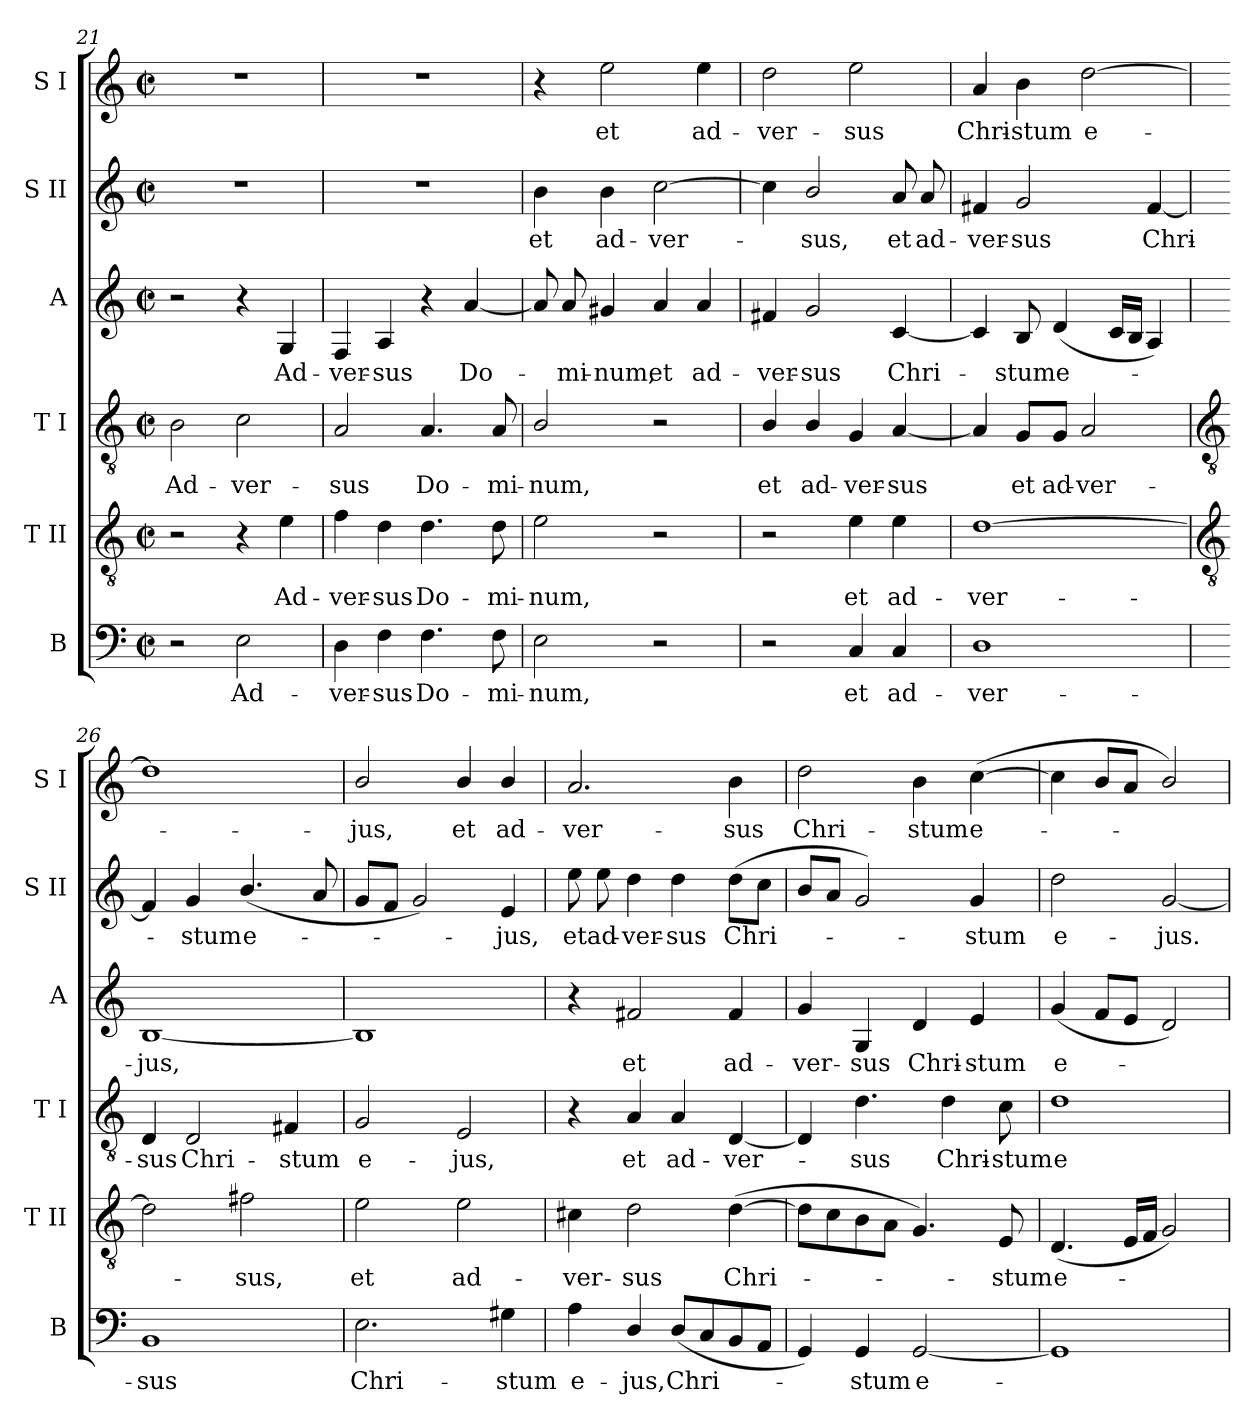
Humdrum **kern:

**kern	**text	**kern	**text	**kern	**text	**kern	**text	**kern	**text	**kern	**text
*part6	*part6	*part5	*part5	*part4	*part4	*part3	*part3	*part2	*part2	*part1	*part1
*staff6	*staff6	*staff5	*staff5	*staff4	*staff4	*staff3	*staff3	*staff2	*staff2	*staff1	*staff1
*I"B	*	*I"T II	*	*I"T I	*	*I"A	*	*I"S II	*	*I"S I	*
*I'B	*	*I'T II	*	*I'T I	*	*I'A	*	*I'S II	*	*I'S I	*
!!LO:LB:g=z
*clefF4	*	*clefGv2	*	*clefGv2	*	*clefG2	*	*clefG2	*	*clefG2	*
*k[]	*	*k[]	*	*k[]	*	*k[]	*	*k[]	*	*k[]	*
*C:	*	*C:	*	*C:	*	*C:	*	*C:	*	*C:	*
*M2/2	*	*M2/2	*	*M2/2	*	*M2/2	*	*M2/2	*	*M2/2	*
*met(c|)	*	*met(c|)	*	*met(c|)	*	*met(c|)	*	*met(c|)	*	*met(c|)	*
=21	=21	=21	=21	=21	=21	=21	=21	=21	=21	=21	=21
!	!	!	!	!	!LO:LY:b	!	!	!	!	!	!
2r	.	2r	.	2B	Ad-	2r	.	1r	.	1r	.
!	!LO:LY:b	!	!	!	!LO:LY:b	!	!	!	!	!	!
2E	Ad-	4r	.	2c	-ver-	4r	.	.	.	.	.
!	!	!	!LO:LY:b	!	!	!	!LO:LY:b	!	!	!	!
.	.	4e	Ad-	.	.	4G	Ad-	.	.	.	.
=22	=22	=22	=22	=22	=22	=22	=22	=22	=22	=22	=22
!	!LO:LY:b	!	!LO:LY:b	!	!LO:LY:b	!	!LO:LY:b	!	!	!	!
4D	-ver-	4f	-ver-	2A	-sus	4F	-ver-	1r	.	1r	.
!	!LO:LY:b	!	!LO:LY:b	!	!	!	!LO:LY:b	!	!	!	!
4F	-sus	4d	-sus	.	.	4A	-sus	.	.	.	.
!	!LO:LY:b	!	!LO:LY:b	!	!LO:LY:b	!	!	!	!	!	!
4.F	Do-	4.d	Do-	4.A	Do-	4r	.	.	.	.	.
!	!	!	!	!	!	!	!LO:LY:b	!	!	!	!
.	.	.	.	.	.	[4a	Do-	.	.	.	.
!	!LO:LY:b	!	!LO:LY:b	!	!LO:LY:b	!	!	!	!	!	!
8F	-mi-	8d	-mi-	8A	-mi-	.	.	.	.	.	.
=23	=23	=23	=23	=23	=23	=23	=23	=23	=23	=23	=23
!	!LO:LY:b	!	!LO:LY:b	!	!LO:LY:b	!	!	!	!LO:LY:b	!	!
2E	-num,	2e	-num,	2B/	-num,	8a]	.	4b	et	4r	.
!	!	!	!	!	!	!	!LO:LY:b	!	!	!	!
.	.	.	.	.	.	8a	mi-	.	.	.	.
!	!	!	!	!	!	!	!LO:LY:b	!	!LO:LY:b	!	!LO:LY:b
.	.	.	.	.	.	4g#X	-num,	4b	ad-	2ee	et
!	!	!	!	!	!	!	!LO:LY:b	!	!LO:LY:b	!	!
2r	.	2r	.	2r	.	4a	et	[2cc	-ver-	.	.
!	!	!	!	!	!	!	!LO:LY:b	!	!	!	!LO:LY:b
.	.	.	.	.	.	4a	ad-	.	.	4ee	ad-
=24	=24	=24	=24	=24	=24	=24	=24	=24	=24	=24	=24
!	!	!	!	!	!LO:LY:b	!	!LO:LY:b	!	!	!	!LO:LY:b
2r	.	2r	.	4B/	et	4f#X	-ver-	4cc]	.	2dd	-ver-
!	!	!	!	!	!LO:LY:b	!	!LO:LY:b	!	!LO:LY:b	!	!
.	.	.	.	4B/	ad-	2g	-sus	2b/	sus,	.	.
!	!LO:LY:b	!	!LO:LY:b	!	!LO:LY:b	!	!	!	!	!	!LO:LY:b
4C	et	4e	et	4G	-ver-	.	.	.	.	2ee	-sus
!	!LO:LY:b	!	!LO:LY:b	!	!LO:LY:b	!	!LO:LY:b	!	!LO:LY:b	!	!
4C	ad-	4e	ad-	[4A	-sus	[4c	Chri-	8a	et	.	.
!	!	!	!	!	!	!	!	!	!LO:LY:b	!	!
.	.	.	.	.	.	.	.	8a	ad-	.	.
=25	=25	=25	=25	=25	=25	=25	=25	=25	=25	=25	=25
!	!LO:LY:b	!	!LO:LY:b	!	!LO:LY:b	!	!	!	!LO:LY:b	!	!LO:LY:b
1D	-ver-	[1d	-ver-	4A]	.	4c]	.	4f#X	-ver-	4a	Chri-
!	!	!	!	!	!LO:LY:b	!	!LO:LY:b	!	!LO:LY:b	!	!LO:LY:b
.	.	.	.	8G/L	et	8B	stum	2g	-sus	4b	-stum
!	!	!	!	!	!LO:LY:b	!	!LO:LY:b	!	!	!	!
.	.	.	.	8G/J	ad-	(<4d	e-	.	.	.	.
!	!	!	!	!	!LO:LY:b	!	!	!	!	!	!LO:LY:b
.	.	.	.	2A	-ver-	.	.	.	.	[2dd	e-
.	.	.	.	.	.	16cLL	.	.	.	.	.
.	.	.	.	.	.	16BJJ	.	.	.	.	.
!	!	!	!	!	!	!	!	!	!LO:LY:b	!	!
.	.	.	.	.	.	4A)	.	[4f#	Chri-	.	.
!!LO:LB:g=z
=26	=26	=26	=26	=26	=26	=26	=26	=26	=26	=26	=26
*	*	*clefGv2	*	*clefGv2	*	*	*	*	*	*	*
!	!LO:LY:b	!	!	!	!LO:LY:b	!	!LO:LY:b	!	!	!	!
1BB	-sus	2d]	.	4D	-sus	[1B	jus,	4f#]	.	1dd]	.
!	!	!	!	!	!LO:LY:b	!	!	!	!LO:LY:b	!	!
.	.	.	.	2D	Chri-	.	.	4g	stum	.	.
!	!	!	!LO:LY:b	!	!	!	!	!	!LO:LY:b	!	!
.	.	2f#X	sus,	.	.	.	.	(<4.b/	e-	.	.
!	!	!	!	!	!LO:LY:b	!	!	!	!	!	!
.	.	.	.	4F#X	-stum	.	.	.	.	.	.
.	.	.	.	.	.	.	.	8a	.	.	.
=27	=27	=27	=27	=27	=27	=27	=27	=27	=27	=27	=27
!	!LO:LY:b	!	!LO:LY:b	!	!LO:LY:b	!	!	!	!	!	!LO:LY:b
2.E	Chri-	2e	et	2G	e-	1B]	.	8gL	.	2b/	jus,
.	.	.	.	.	.	.	.	8fJ	.	.	.
.	.	.	.	.	.	.	.	2g)	.	.	.
!	!	!	!LO:LY:b	!	!LO:LY:b	!	!	!	!	!	!LO:LY:b
.	.	2e	ad-	2E	-jus,	.	.	.	.	4b/	et
!	!LO:LY:b	!	!	!	!	!	!	!	!LO:LY:b	!	!LO:LY:b
4G#X	-stum	.	.	.	.	.	.	4e	jus,	4b/	ad-
=28	=28	=28	=28	=28	=28	=28	=28	=28	=28	=28	=28
!	!LO:LY:b	!	!LO:LY:b	!	!	!	!	!	!LO:LY:b	!	!LO:LY:b
4A	e-	4c#X	-ver-	4r	.	4r	.	8ee	et	2.a	-ver-
!	!	!	!	!	!	!	!	!	!LO:LY:b	!	!
.	.	.	.	.	.	.	.	8ee	ad-	.	.
!	!LO:LY:b	!	!LO:LY:b	!	!LO:LY:b	!	!LO:LY:b	!	!LO:LY:b	!	!
4D/	-jus,	2d	-sus	4A	et	2f#X	et	4dd	-ver-	.	.
!	!LO:LY:b	!	!	!	!LO:LY:b	!	!	!	!LO:LY:b	!	!
(<8DL	Chri-	.	.	4A	ad-	.	.	4dd	-sus	.	.
8C	.	.	.	.	.	.	.	.	.	.	.
!	!	!	!LO:LY:b	!	!LO:LY:b	!	!LO:LY:b	!	!LO:LY:b	!	!LO:LY:b
8BB	.	(>[4d	Chri-	[4D	-ver-	4f#	ad-	(<8ddL	Chri-	4b	-sus
8AAJ	.	.	.	.	.	.	.	8ccJ	.	.	.
=29	=29	=29	=29	=29	=29	=29	=29	=29	=29	=29	=29
!	!	!	!	!	!	!	!LO:LY:b	!	!	!	!LO:LY:b
4GG)	.	8dL]	.	4D]	.	4g	-ver-	8bL	.	2dd	Chri-
.	.	8c	.	.	.	.	.	8aJ	.	.	.
!	!LO:LY:b	!	!	!	!LO:LY:b	!	!LO:LY:b	!	!	!	!
4GG	stum	8B	.	4.d	sus	4G	-sus	2g)	.	.	.
.	.	8AJ	.	.	.	.	.	.	.	.	.
!	!LO:LY:b	!	!	!	!	!	!LO:LY:b	!	!	!	!LO:LY:b
[2GG	e-	4.G)	.	.	.	4d	Chri-	.	.	4b	-stum
!	!	!	!	!	!LO:LY:b	!	!	!	!	!	!
.	.	.	.	4d	Chri-	.	.	.	.	.	.
!	!	!	!	!	!	!	!LO:LY:b	!	!LO:LY:b	!	!LO:LY:b
.	.	.	.	.	.	4e	-stum	4g	stum	(<[4cc	e-
!	!	!	!LO:LY:b	!	!LO:LY:b	!	!	!	!	!	!
.	.	8E	stum	8c	-stum	.	.	.	.	.	.
=30	=30	=30	=30	=30	=30	=30	=30	=30	=30	=30	=30
!	!	!	!LO:LY:b	!	!LO:LY:b	!	!LO:LY:b	!	!LO:LY:b	!	!
1GG]	.	(<4.D	e-	1d	e-	(<4g	e-	2dd	e-	4cc]	.
.	.	.	.	.	.	8fL	.	.	.	8bL	.
.	.	16ELL	.	.	.	8eJ	.	.	.	8aJ	.
.	.	16FJJ	.	.	.	.	.	.	.	.	.
!	!	!	!	!	!	!	!	!	!LO:LY:b	!	!
.	.	2G)	.	.	.	2d)	.	[2g	-jus.	2b/)	.
=	=	=	=	=	=	=	=	=	=	=	=
*-	*-	*-	*-	*-	*-	*-	*-	*-	*-	*-	*-
